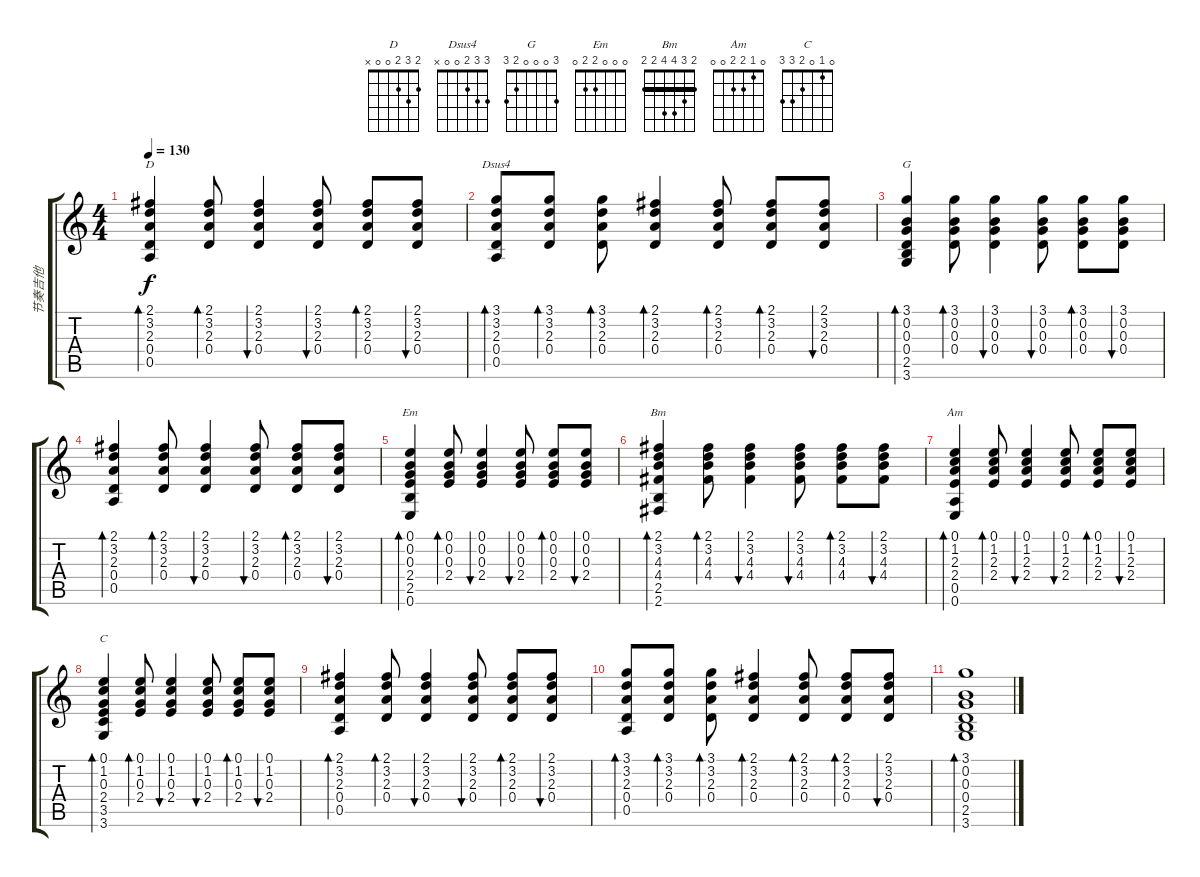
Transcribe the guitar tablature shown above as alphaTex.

\track ("节奏吉他" "节奏吉他") {instrument acousticguitarsteel}
\staff {score tabs}
\tuning (E4 B3 G3 D3 A2 E2) {hide}
\chord ("D" 2 3 2 0 0 x)
\chord ("Dsus4" 3 3 2 0 0 x)
\chord ("G" 3 0 0 0 2 3)
\chord ("Em" 0 0 0 2 2 0)
\chord ("Bm" 2 3 4 4 2 2) {barre 2}
\chord ("Am" 0 1 2 2 0 0)
\chord ("C" 0 1 0 2 3 3)
\ts (4 4)
\tempo 130
\clef g2
\ks c
(2.1 3.2 2.3 0.4 0.5).4{bd 120 ch "D" dy f} (2.1 3.2 2.3 0.4).8{bd 120} (2.1 3.2 2.3 0.4).4{bu 120} (2.1 3.2 2.3 0.4).8{bu 120} (2.1 3.2 2.3 0.4).8{bd 120} (2.1 3.2 2.3 0.4).8{bu 120} |
(3.1 3.2 2.3 0.4 0.5).8{bd 120 ch "Dsus4"} (3.1 3.2 2.3 0.4).8{bd 120} (3.1 3.2 2.3 0.4).8{bd 120} (2.1 3.2 2.3 0.4).4{bd 120} (2.1 3.2 2.3 0.4).8{bd 120} (2.1 3.2 2.3 0.4).8{bd 120} (2.1 3.2 2.3 0.4).8{bu 120} |
(3.1 0.2 0.3 0.4 2.5 3.6).4{bd 120 ch "G"} (3.1 0.2 0.3 0.4).8{bd 120} (3.1 0.2 0.3 0.4).4{bu 120} (3.1 0.2 0.3 0.4).8{bu 120} (3.1 0.2 0.3 0.4).8{bd 120} (3.1 0.2 0.3 0.4).8{bu 120} |
(2.1 3.2 2.3 0.4 0.5).4{bd 120} (2.1 3.2 2.3 0.4).8{bd 120} (2.1 3.2 2.3 0.4).4{bu 120} (2.1 3.2 2.3 0.4).8{bu 120} (2.1 3.2 2.3 0.4).8{bd 120} (2.1 3.2 2.3 0.4).8{bu 120} |
(0.1 0.2 0.3 2.4 2.5 0.6).4{bd 120 ch "Em"} (0.1 0.2 0.3 2.4).8{bd 120} (0.1 0.2 0.3 2.4).4{bu 120} (0.1 0.2 0.3 2.4).8{bu 120} (0.1 0.2 0.3 2.4).8{bd 120} (0.1 0.2 0.3 2.4).8{bu 120} |
(2.1 3.2 4.3 4.4 2.5 2.6).4{bd 120 ch "Bm"} (2.1 3.2 4.3 4.4).8{bd 120} (2.1 3.2 4.3 4.4).4{bu 120} (2.1 3.2 4.3 4.4).8{bu 120} (2.1 3.2 4.3 4.4).8{bd 120} (2.1 3.2 4.3 4.4).8{bu 120} |
(0.1 1.2 2.3 2.4 0.5 0.6).4{bd 120 ch "Am"} (0.1 1.2 2.3 2.4).8{bd 120} (0.1 1.2 2.3 2.4).4{bu 120} (0.1 1.2 2.3 2.4).8{bu 120} (0.1 1.2 2.3 2.4).8{bd 120} (0.1 1.2 2.3 2.4).8{bu 120} |
(0.1 1.2 0.3 2.4 3.5 3.6).4{bd 120 ch "C"} (0.1 1.2 0.3 2.4).8{bd 120} (0.1 1.2 0.3 2.4).4{bu 120} (0.1 1.2 0.3 2.4).8{bu 120} (0.1 1.2 0.3 2.4).8{bd 120} (0.1 1.2 0.3 2.4).8{bu 120} |
(2.1 3.2 2.3 0.4 0.5).4{bd 120} (2.1 3.2 2.3 0.4).8{bd 120} (2.1 3.2 2.3 0.4).4{bu 120} (2.1 3.2 2.3 0.4).8{bu 120} (2.1 3.2 2.3 0.4).8{bd 120} (2.1 3.2 2.3 0.4).8{bu 120} |
(3.1 3.2 2.3 0.4 0.5).8{bd 120} (3.1 3.2 2.3 0.4).8{bd 120} (3.1 3.2 2.3 0.4).8{bd 120} (2.1 3.2 2.3 0.4).4{bd 120} (2.1 3.2 2.3 0.4).8{bd 120} (2.1 3.2 2.3 0.4).8{bd 120} (2.1 3.2 2.3 0.4).8{bu 120} |
(3.1 0.2 0.3 0.4 2.5 3.6).1{bd 120}
